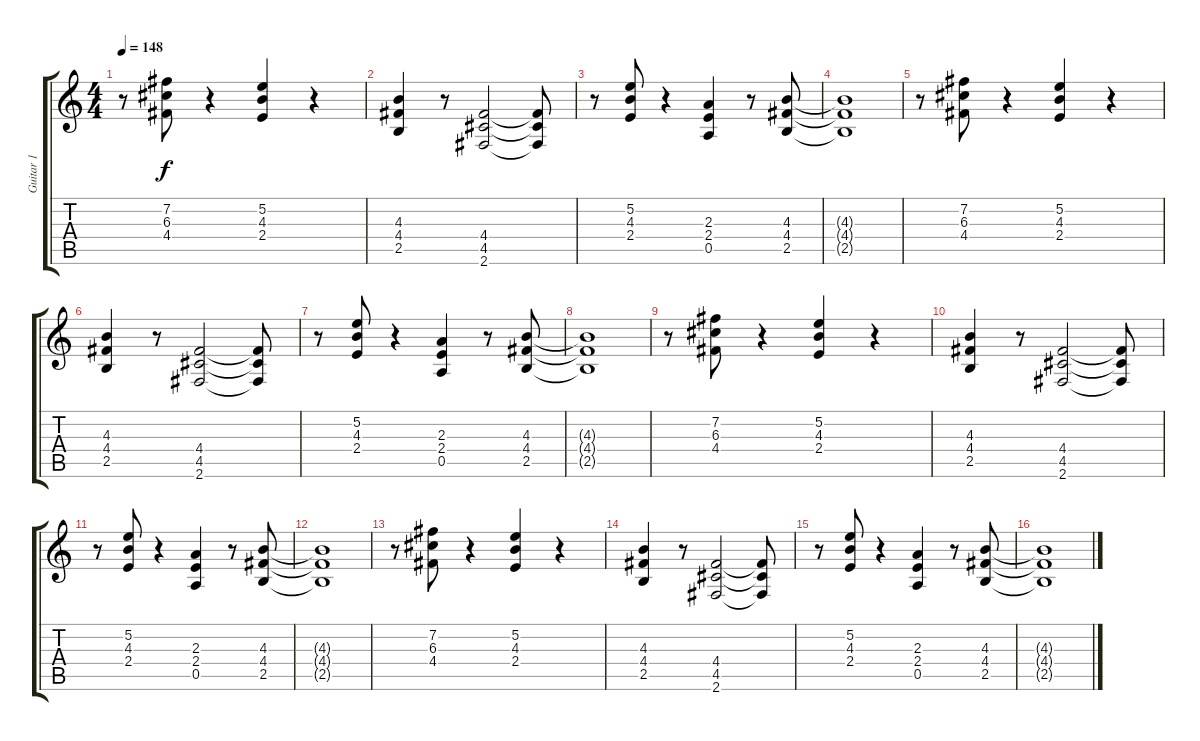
\track ("Guitar 1" "Guitar 1") {instrument overdrivenguitar}
\staff {score tabs}
\tuning (E4 B3 G3 D3 A2 E2) {hide}
\ts (4 4)
\tempo 148
\clef g2
\ks c
r.8{dy f} (7.2 6.3 4.4).8 r.4 (5.2 4.3 2.4).4 r.4 |
(4.3 4.4 2.5).4 r.8 (4.4 4.5 2.6).2 (4.4{t} 4.5{t} 2.6{t}).8 |
r.8 (5.2 4.3 2.4).8 r.4 (2.3 2.4 0.5).4 r.8 (4.3 4.4 2.5).8 |
(4.3{t} 4.4{t} 2.5{t}).1 |
r.8 (7.2 6.3 4.4).8 r.4 (5.2 4.3 2.4).4 r.4 |
(4.3 4.4 2.5).4 r.8 (4.4 4.5 2.6).2 (4.4{t} 4.5{t} 2.6{t}).8 |
r.8 (5.2 4.3 2.4).8 r.4 (2.3 2.4 0.5).4 r.8 (4.3 4.4 2.5).8 |
(4.3{t} 4.4{t} 2.5{t}).1 |
r.8 (7.2 6.3 4.4).8 r.4 (5.2 4.3 2.4).4 r.4 |
(4.3 4.4 2.5).4 r.8 (4.4 4.5 2.6).2 (4.4{t} 4.5{t} 2.6{t}).8 |
r.8 (5.2 4.3 2.4).8 r.4 (2.3 2.4 0.5).4 r.8 (4.3 4.4 2.5).8 |
(4.3{t} 4.4{t} 2.5{t}).1 |
r.8 (7.2 6.3 4.4).8 r.4 (5.2 4.3 2.4).4 r.4 |
(4.3 4.4 2.5).4 r.8 (4.4 4.5 2.6).2 (4.4{t} 4.5{t} 2.6{t}).8 |
r.8 (5.2 4.3 2.4).8 r.4 (2.3 2.4 0.5).4 r.8 (4.3 4.4 2.5).8 |
(4.3{t} 4.4{t} 2.5{t}).1
